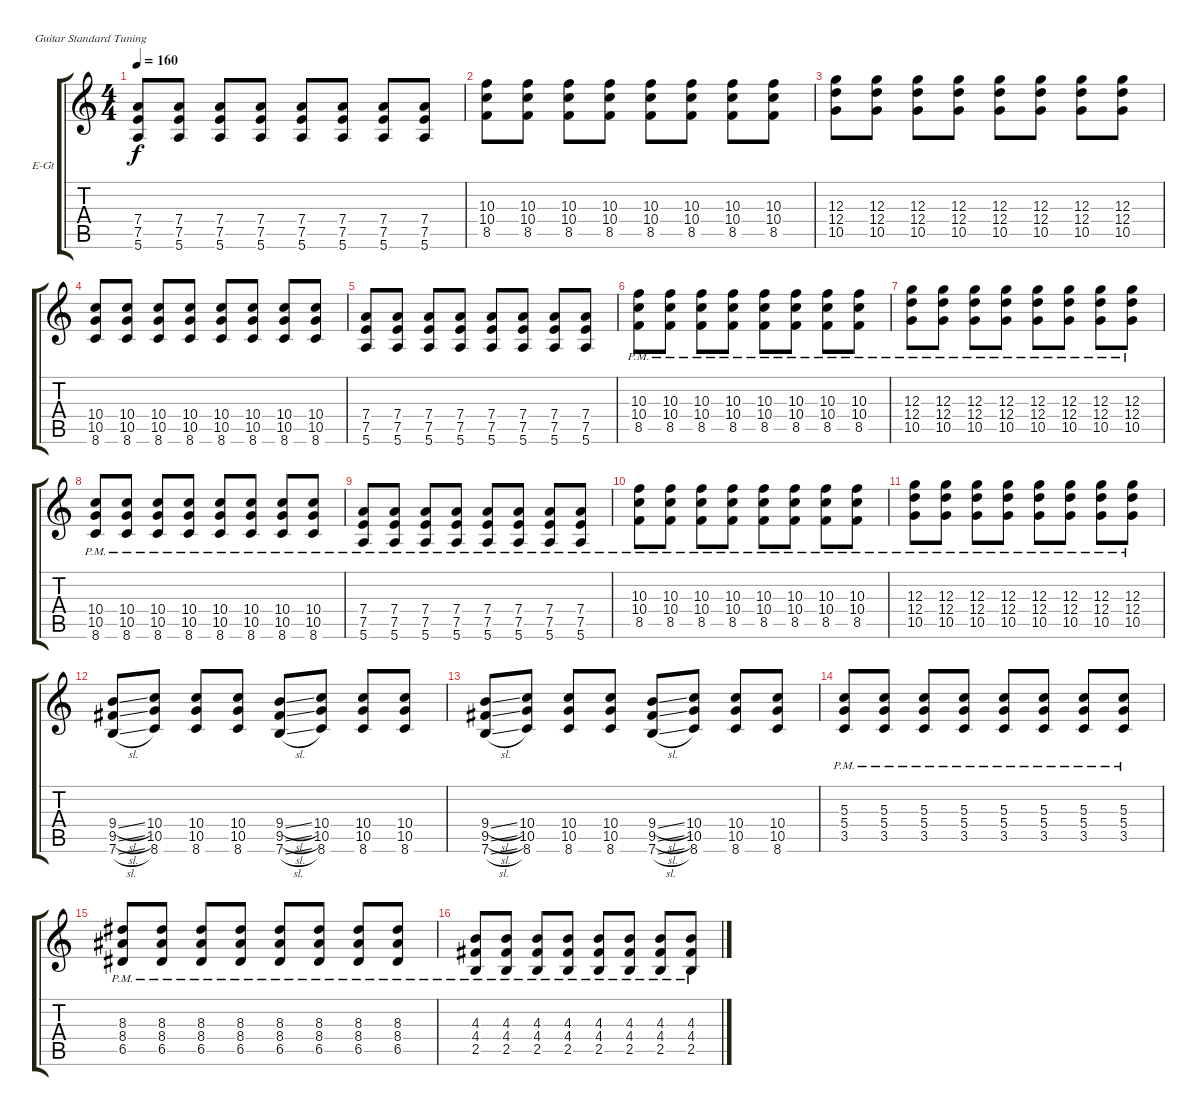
\bracketExtendMode groupsimilarinstruments
\firstSystemTrackNameOrientation horizontal
\otherSystemsTrackNameOrientation horizontal
\track ("Äîðîæêà 2" "E-Gt") {instrument overdrivenguitar}
\staff {score tabs}
\tuning (E4 B3 G3 D3 A2 E2)
\ts (4 4)
\tempo 160
\clef g2
\ks c
(7.4 7.5 5.6).8{dy f} (7.4 7.5 5.6).8 (7.4 7.5 5.6).8 (7.4 7.5 5.6).8 (7.4 7.5 5.6).8 (7.4 7.5 5.6).8 (7.4 7.5 5.6).8 (7.4 7.5 5.6).8 |
(10.3 10.4 8.5).8 (10.3 10.4 8.5).8 (10.3 10.4 8.5).8 (10.3 10.4 8.5).8 (10.3 10.4 8.5).8 (10.3 10.4 8.5).8 (10.3 10.4 8.5).8 (10.3 10.4 8.5).8 |
(12.3 12.4 10.5).8 (12.3 12.4 10.5).8 (12.3 12.4 10.5).8 (12.3 12.4 10.5).8 (12.3 12.4 10.5).8 (12.3 12.4 10.5).8 (12.3 12.4 10.5).8 (12.3 12.4 10.5).8 |
(10.4 10.5 8.6).8 (10.4 10.5 8.6).8 (10.4 10.5 8.6).8 (10.4 10.5 8.6).8 (10.4 10.5 8.6).8 (10.4 10.5 8.6).8 (10.4 10.5 8.6).8 (10.4 10.5 8.6).8 |
(7.4 7.5 5.6).8 (7.4 7.5 5.6).8 (7.4 7.5 5.6).8 (7.4 7.5 5.6).8 (7.4 7.5 5.6).8 (7.4 7.5 5.6).8 (7.4 7.5 5.6).8 (7.4 7.5 5.6).8 |
(10.3{pm} 10.4{pm} 8.5{pm}).8 (10.3{pm} 10.4{pm} 8.5{pm}).8 (10.3{pm} 10.4{pm} 8.5{pm}).8 (10.3{pm} 10.4{pm} 8.5{pm}).8 (10.3{pm} 10.4{pm} 8.5{pm}).8 (10.3{pm} 10.4{pm} 8.5{pm}).8 (10.3{pm} 10.4{pm} 8.5{pm}).8 (10.3{pm} 10.4{pm} 8.5{pm}).8 |
(12.3{pm} 12.4{pm} 10.5{pm}).8 (12.3{pm} 12.4{pm} 10.5{pm}).8 (12.3{pm} 12.4{pm} 10.5{pm}).8 (12.3{pm} 12.4{pm} 10.5{pm}).8 (12.3{pm} 12.4{pm} 10.5{pm}).8 (12.3{pm} 12.4{pm} 10.5{pm}).8 (12.3{pm} 12.4{pm} 10.5{pm}).8 (12.3{pm} 12.4{pm} 10.5{pm}).8 |
(10.4{pm} 10.5{pm} 8.6{pm}).8 (10.4{pm} 10.5{pm} 8.6{pm}).8 (10.4{pm} 10.5{pm} 8.6{pm}).8 (10.4{pm} 10.5{pm} 8.6{pm}).8 (10.4{pm} 10.5{pm} 8.6{pm}).8 (10.4{pm} 10.5{pm} 8.6{pm}).8 (10.4{pm} 10.5{pm} 8.6{pm}).8 (10.4{pm} 10.5{pm} 8.6{pm}).8 |
(7.4{pm} 7.5{pm} 5.6{pm}).8 (7.4{pm} 7.5{pm} 5.6{pm}).8 (7.4{pm} 7.5{pm} 5.6{pm}).8 (7.4{pm} 7.5{pm} 5.6{pm}).8 (7.4{pm} 7.5{pm} 5.6{pm}).8 (7.4{pm} 7.5{pm} 5.6{pm}).8 (7.4{pm} 7.5{pm} 5.6{pm}).8 (7.4{pm} 7.5{pm} 5.6{pm}).8 |
(10.3{pm} 10.4{pm} 8.5{pm}).8 (10.3{pm} 10.4{pm} 8.5{pm}).8 (10.3{pm} 10.4{pm} 8.5{pm}).8 (10.3{pm} 10.4{pm} 8.5{pm}).8 (10.3{pm} 10.4{pm} 8.5{pm}).8 (10.3{pm} 10.4{pm} 8.5{pm}).8 (10.3{pm} 10.4{pm} 8.5{pm}).8 (10.3{pm} 10.4{pm} 8.5{pm}).8 |
(12.3{pm} 12.4{pm} 10.5{pm}).8 (12.3{pm} 12.4{pm} 10.5{pm}).8 (12.3{pm} 12.4{pm} 10.5{pm}).8 (12.3{pm} 12.4{pm} 10.5{pm}).8 (12.3{pm} 12.4{pm} 10.5{pm}).8 (12.3{pm} 12.4{pm} 10.5{pm}).8 (12.3{pm} 12.4{pm} 10.5{pm}).8 (12.3{pm} 12.4{pm} 10.5{pm}).8 |
(9.4{sl} 9.5{sl} 7.6{sl}).8 (10.4 10.5 8.6).8 (10.4 10.5 8.6).8 (10.4 10.5 8.6).8 (9.4{sl} 9.5{sl} 7.6{sl}).8 (10.4 10.5 8.6).8 (10.4 10.5 8.6).8 (10.4 10.5 8.6).8 |
(9.4{sl} 9.5{sl} 7.6{sl}).8 (10.4 10.5 8.6).8 (10.4 10.5 8.6).8 (10.4 10.5 8.6).8 (9.4{sl} 9.5{sl} 7.6{sl}).8 (10.4 10.5 8.6).8 (10.4 10.5 8.6).8 (10.4 10.5 8.6).8 |
(5.3{pm} 5.4{pm} 3.5).8 (5.3{pm} 5.4{pm} 3.5).8 (5.3{pm} 5.4{pm} 3.5).8 (5.3{pm} 5.4{pm} 3.5).8 (5.3{pm} 5.4{pm} 3.5).8 (5.3{pm} 5.4{pm} 3.5).8 (5.3{pm} 5.4{pm} 3.5).8 (5.3{pm} 5.4{pm} 3.5).8 |
(8.3{pm} 8.4{pm} 6.5).8 (8.3{pm} 8.4{pm} 6.5).8 (8.3{pm} 8.4{pm} 6.5).8 (8.3{pm} 8.4{pm} 6.5).8 (8.3{pm} 8.4{pm} 6.5).8 (8.3{pm} 8.4{pm} 6.5).8 (8.3{pm} 8.4{pm} 6.5).8 (8.3{pm} 8.4{pm} 6.5).8 |
(4.3{pm} 4.4{pm} 2.5).8 (4.3{pm} 4.4{pm} 2.5).8 (4.3{pm} 4.4{pm} 2.5).8 (4.3{pm} 4.4{pm} 2.5).8 (4.3{pm} 4.4{pm} 2.5).8 (4.3{pm} 4.4{pm} 2.5).8 (4.3{pm} 4.4{pm} 2.5).8 (4.3{pm} 4.4{pm} 2.5).8
